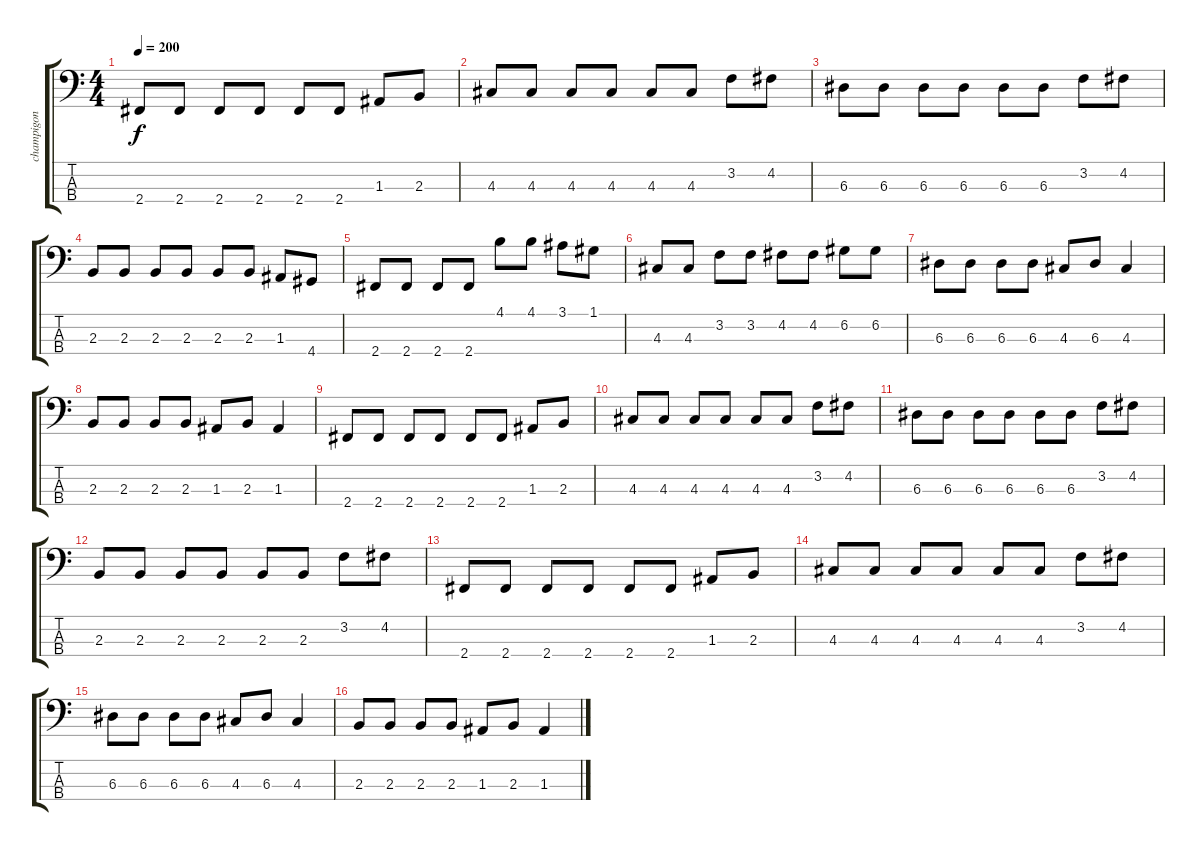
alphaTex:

\track ("champigon" "champigon") {instrument acousticbass}
\staff {score tabs}
\tuning (G2 D2 A1 E1) {hide}
\ts (4 4)
\tempo 200
\clef f4
\ks c
2.4.8{dy f} 2.4.8 2.4.8 2.4.8 2.4.8 2.4.8 1.3.8 2.3.8 |
4.3.8 4.3.8 4.3.8 4.3.8 4.3.8 4.3.8 3.2.8 4.2.8 |
6.3.8 6.3.8 6.3.8 6.3.8 6.3.8 6.3.8 3.2.8 4.2.8 |
2.3.8 2.3.8 2.3.8 2.3.8 2.3.8 2.3.8 1.3.8 4.4.8 |
2.4.8 2.4.8 2.4.8 2.4.8 4.1.8 4.1.8 3.1.8 1.1.8 |
4.3.8 4.3.8 3.2.8 3.2.8 4.2.8 4.2.8 6.2.8 6.2.8 |
6.3.8 6.3.8 6.3.8 6.3.8 4.3.8 6.3.8 4.3.4 |
2.3.8 2.3.8 2.3.8 2.3.8 1.3.8 2.3.8 1.3.4 |
2.4.8 2.4.8 2.4.8 2.4.8 2.4.8 2.4.8 1.3.8 2.3.8 |
4.3.8 4.3.8 4.3.8 4.3.8 4.3.8 4.3.8 3.2.8 4.2.8 |
6.3.8 6.3.8 6.3.8 6.3.8 6.3.8 6.3.8 3.2.8 4.2.8 |
2.3.8 2.3.8 2.3.8 2.3.8 2.3.8 2.3.8 3.2.8 4.2.8 |
2.4.8 2.4.8 2.4.8 2.4.8 2.4.8 2.4.8 1.3.8 2.3.8 |
4.3.8 4.3.8 4.3.8 4.3.8 4.3.8 4.3.8 3.2.8 4.2.8 |
6.3.8 6.3.8 6.3.8 6.3.8 4.3.8 6.3.8 4.3.4 |
2.3.8 2.3.8 2.3.8 2.3.8 1.3.8 2.3.8 1.3.4
